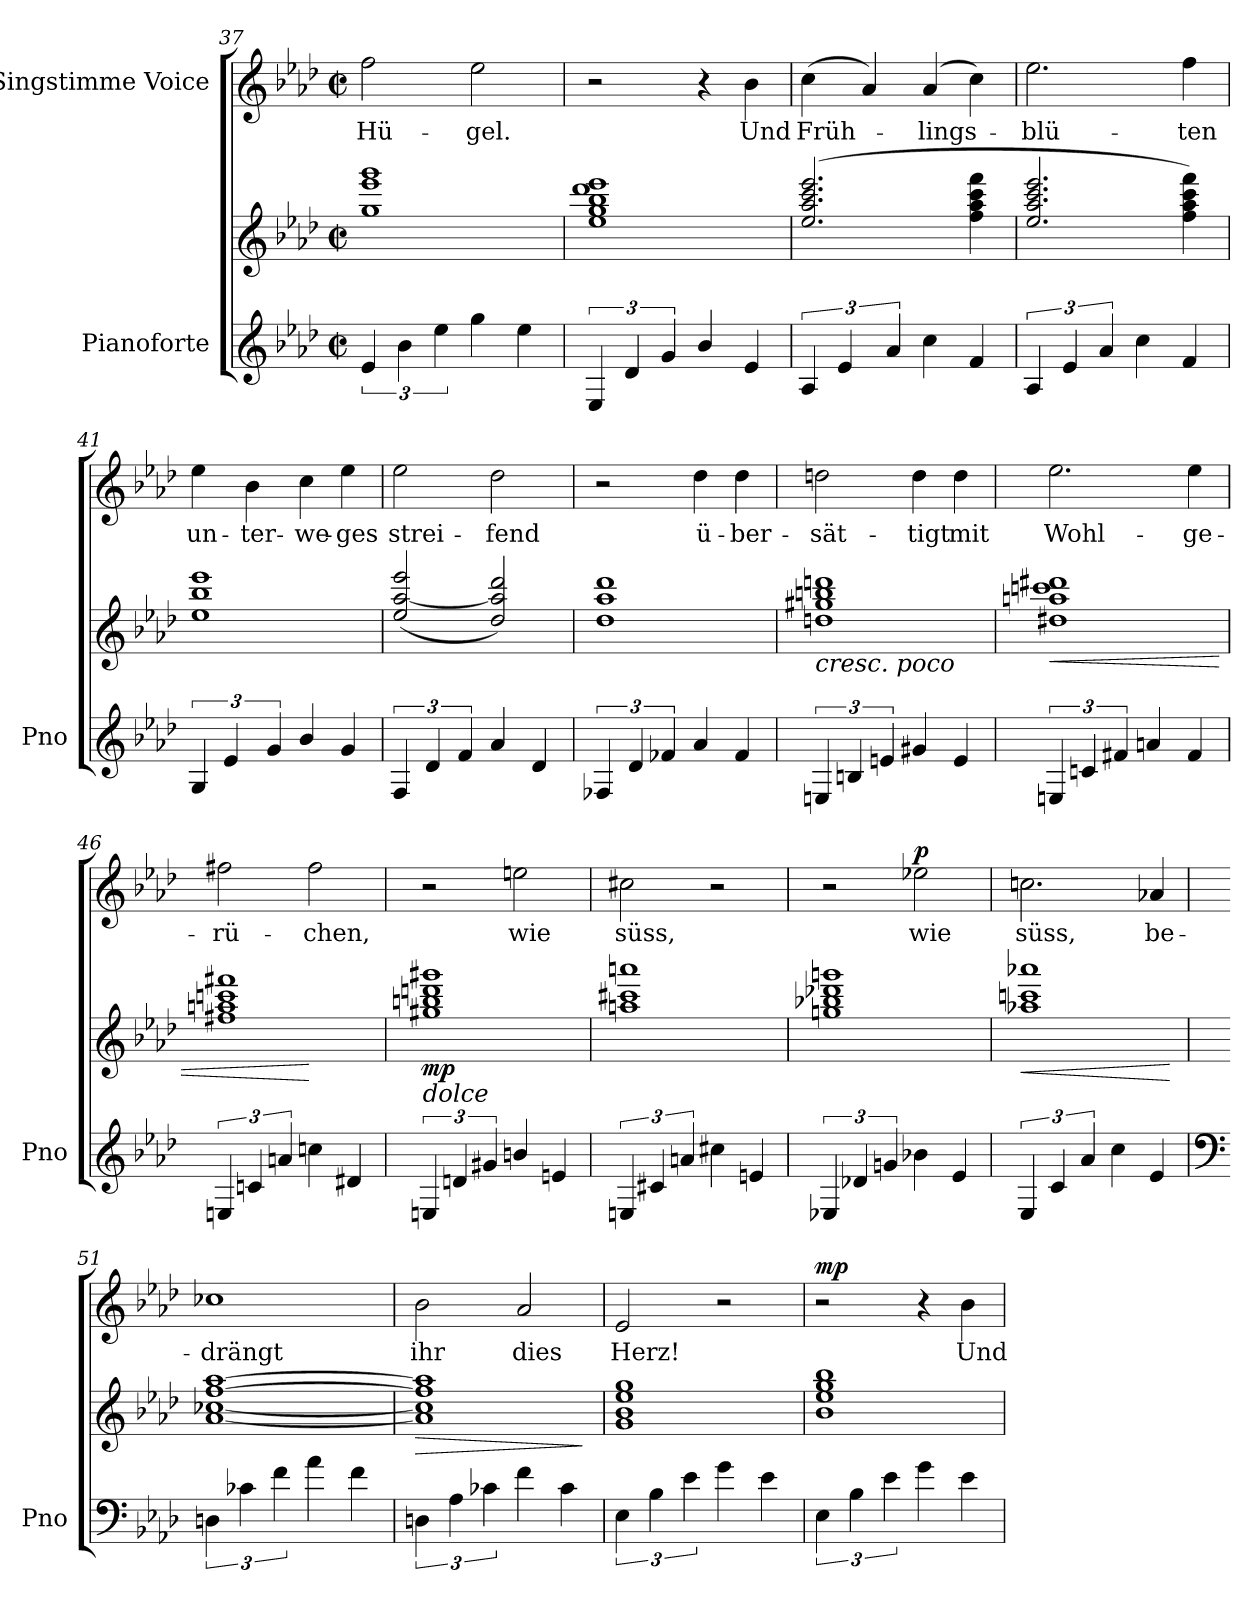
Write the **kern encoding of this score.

**kern	**kern	**dynam	**kern	**text	**dynam
*part2	*part2	*part2	*part1	*part1	*part1
*staff3	*staff2	*staff2/3	*staff1	*staff1	*staff1
*I"Pianoforte	*	*	*I"Singstimme Voice	*	*
*I'Pno	*	*	*	*	*
*clefG2	*clefG2	*	*clefG2	*	*
*k[b-e-a-d-]	*k[b-e-a-d-]	*	*k[b-e-a-d-]	*	*
*M2/2	*M2/2	*	*M2/2	*	*
*met(c|)	*met(c|)	*	*met(c|)	*	*
=37	=37	=37	=37	=37	=37
!	!	!	!	!LO:LY:b	!
6e-/	1gg 1eee- 1ggg	.	2ff\	Hü-	.
6b-\	.	.	.	.	.
6ee-\	.	.	.	.	.
!	!	!	!	!LO:LY:b	!
4gg\	.	.	2ee-\	-gel.	.
4ee-\	.	.	.	.	.
=38	=38	=38	=38	=38	=38
6E-/	1ee- 1gg 1bb- 1ddd- 1eee-	.	2r	.	.
6d-/	.	.	.	.	.
6g/	.	.	.	.	.
4b-/	.	.	4r	.	.
!	!	!	!	!LO:LY:b	!
4e-/	.	.	4b-\	Und	.
!!LO:LB:g=z
=39	=39	=39	=39	=39	=39
!	!	!	!	!LO:LY:b	!
6A-/	(>2.ee-/ 2.aa-/ 2.ccc/ 2.eee-/	.	(>4cc\	Früh-	.
6e-/	.	.	.	.	.
.	.	.	4a-/)	.	.
6a-/	.	.	.	.	.
!	!	!	!	!LO:LY:b	!
4cc\	.	.	(>4a-/	-lings-	.
4f/	4ff\ 4aa-\ 4ccc\ 4fff\	.	4cc\)	.	.
=40	=40	=40	=40	=40	=40
!	!	!	!	!LO:LY:b	!
6A-/	2.ee-/ 2.aa-/ 2.ccc/ 2.eee-/	.	2.ee-\	-blü-	.
6e-/	.	.	.	.	.
6a-/	.	.	.	.	.
4cc\	.	.	.	.	.
!	!	!	!	!LO:LY:b	!
4f/	4ff\ 4aa-\ 4ccc\ 4fff\)	.	4ff\	-ten	.
=41	=41	=41	=41	=41	=41
!	!	!	!	!LO:LY:b	!
6G/	1ee- 1bb- 1eee-	.	4ee-\	un-	.
6e-/	.	.	.	.	.
!	!	!	!	!LO:LY:b	!
.	.	.	4b-\	-ter-	.
6g/	.	.	.	.	.
!	!	!	!	!LO:LY:b	!
4b-/	.	.	4cc\	-we-	.
!	!	!	!	!LO:LY:b	!
4g/	.	.	4ee-\	-ges	.
=42	=42	=42	=42	=42	=42
!	!	!	!	!LO:LY:b	!
6F/	(<2ee-/ [2aa-/ 2eee-/	.	2ee-\	strei-	.
6d-/	.	.	.	.	.
6f/	.	.	.	.	.
!	!	!	!	!LO:LY:b	!
4a-/	2dd-/ 2aa-/] 2ddd-/)	.	2dd-\	-fend	.
4d-/	.	.	.	.	.
=43	=43	=43	=43	=43	=43
6F-X/	1dd- 1aa- 1ddd-	.	2r	.	.
6d-/	.	.	.	.	.
6f-X/	.	.	.	.	.
!	!	!	!	!LO:LY:b	!
4a-/	.	.	4dd-\	ü-	.
!	!	!	!	!LO:LY:b	!
4f-/	.	.	4dd-\	-ber-	.
!!LO:PB:g=z
=44	=44	=44	=44	=44	=44
!	!LO:TX:b:i:t=cresc. poco	!	!	!	!
!	!	!	!	!LO:LY:b	!
6En/	1ddn 1gg#X 1bbn 1dddn	.	2ddn\	-sät-	.
6Bn/	.	.	.	.	.
6en/	.	.	.	.	.
!	!	!	!	!LO:LY:b	!
4g#X/	.	.	4dd\	-tigt	.
!	!	!	!	!LO:LY:b	!
4e/	.	.	4dd\	mit	.
=45	=45	=45	=45	=45	=45
!	!	!LO:HP:b	!	!LO:LY:b	!
6En/	1dd#X 1aan 1cccn 1ddd#X	<	2.ee-\	Wohl-	.
6cn/	.	.	.	.	.
6f#X/	.	.	.	.	.
4an/	.	.	.	.	.
!	!	!	!	!LO:LY:b	!
4f#/	.	.	4ee-\	-ge-	.
=46	=46	=46	=46	=46	=46
*	*^	*	*	*	*
!	!	!	!	!	!LO:LY:b	!
6En/	1ff#X 1aan 1cccn 1fff#X	2rgyy	.	2ff#X\	-rü-	.
6cn/	.	.	.	.	.	.
6an/	.	.	.	.	.	.
!	!	!	!	!	!LO:LY:b	!
4ccn\	.	2rgyy	[	2ff#\	-chen,	.
4d#X/	.	.	.	.	.	.
*	*v	*v	*	*	*	*
=47	=47	=47	=47	=47	=47
!LO:TX:a:i:t=dolce	!	!	!	!	!
!	!	!LO:DY:b	!	!	!
6En/	1gg#X 1bbn 1dddn 1ggg#X	mp	2r	.	.
6dn/	.	.	.	.	.
6g#X/	.	.	.	.	.
!	!	!	!	!LO:LY:b	!
4bn/	.	.	2een\	wie	.
4en/	.	.	.	.	.
=48	=48	=48	=48	=48	=48
!	!	!	!	!LO:LY:b	!
6En/	1aan 1ccc#X 1aaan	.	2cc#X\	süss,	.
6c#X/	.	.	.	.	.
6an/	.	.	.	.	.
4cc#X\	.	.	2r	.	.
4en/	.	.	.	.	.
!!LO:LB:g=z
=49	=49	=49	=49	=49	=49
6E-X/	1ggn 1bb-X 1ddd-X 1gggn	.	2r	.	.
6d-X/	.	.	.	.	.
6gn/	.	.	.	.	.
!	!	!	!	!LO:LY:b	!LO:DY:a
4b-X\	.	.	2ee-X\	wie	p
4e-/	.	.	.	.	.
=50	=50	=50	=50	=50	=50
!	!	!LO:HP:b	!	!LO:LY:b	!
6E-/	1aa-X 1cccn 1aaa-X	<	2.ccn\	süss,	.
6c/	.	.	.	.	.
6a-/	.	.	.	.	.
4cc\	.	.	.	.	.
!	!	!	!	!LO:LY:b	!
4e-/	.	.	4a-X/	be-	.
.	.	[	.	.	.
=51	=51	=51	=51	=51	=51
*clefF4	*	*	*	*	*
!	!	!	!	!LO:LY:b	!
6Dn\	[1a- [1cc-X [1ff [1aa-	.	1cc-X	-drängt	.
6c-X\	.	.	.	.	.
6f\	.	.	.	.	.
4a-\	.	.	.	.	.
4f\	.	.	.	.	.
=52	=52	=52	=52	=52	=52
!	!	!LO:HP:b	!	!LO:LY:b	!
6Dn\	1a-] 1cc-] 1ff] 1aa-]	>	2b-\	ihr	.
6A-\	.	.	.	.	.
6c-X\	.	.	.	.	.
!	!	!	!	!LO:LY:b	!
4f\	.	.	2a-/	dies	.
4c-\	.	.	.	.	.
.	.	]	.	.	.
=53	=53	=53	=53	=53	=53
!	!	!	!	!LO:LY:b	!
6E-\	1g 1b- 1ee- 1gg	.	2e-/	Herz!	.
6B-\	.	.	.	.	.
6e-\	.	.	.	.	.
4g\	.	.	2r	.	.
4e-\	.	.	.	.	.
!!LO:LB:g=z
=54	=54	=54	=54	=54	=54
!	!	!	!	!	!LO:DY:b
6E-\	1b- 1ee- 1gg 1bb-	.	2r	.	mp
6B-\	.	.	.	.	.
6e-\	.	.	.	.	.
4g\	.	.	4r	.	.
!	!	!	!	!LO:LY:b	!
4e-\	.	.	4b-\	Und	.
=	=	=	=	=	=
*-	*-	*-	*-	*-	*-
